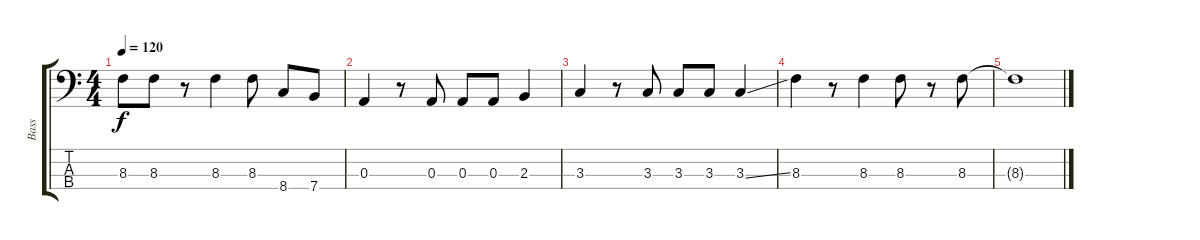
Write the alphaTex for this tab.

\track ("Bass" "Bass") {instrument electricbassfinger}
\staff {score tabs}
\tuning (G2 D2 A1 E1) {hide}
\ts (4 4)
\tempo 120
\clef f4
\ks c
8.3{t}.8{dy f} 8.3.8 r.8 8.3.4 8.3.8 8.4.8 7.4.8 |
0.3.4 r.8 0.3.8 0.3.8 0.3.8 2.3.4 |
3.3.4 r.8 3.3.8 3.3.8 3.3.8 3.3{ss}.4 |
8.3.4 r.8 8.3.4 8.3.8 r.8 8.3.8 |
8.3{t}.1
